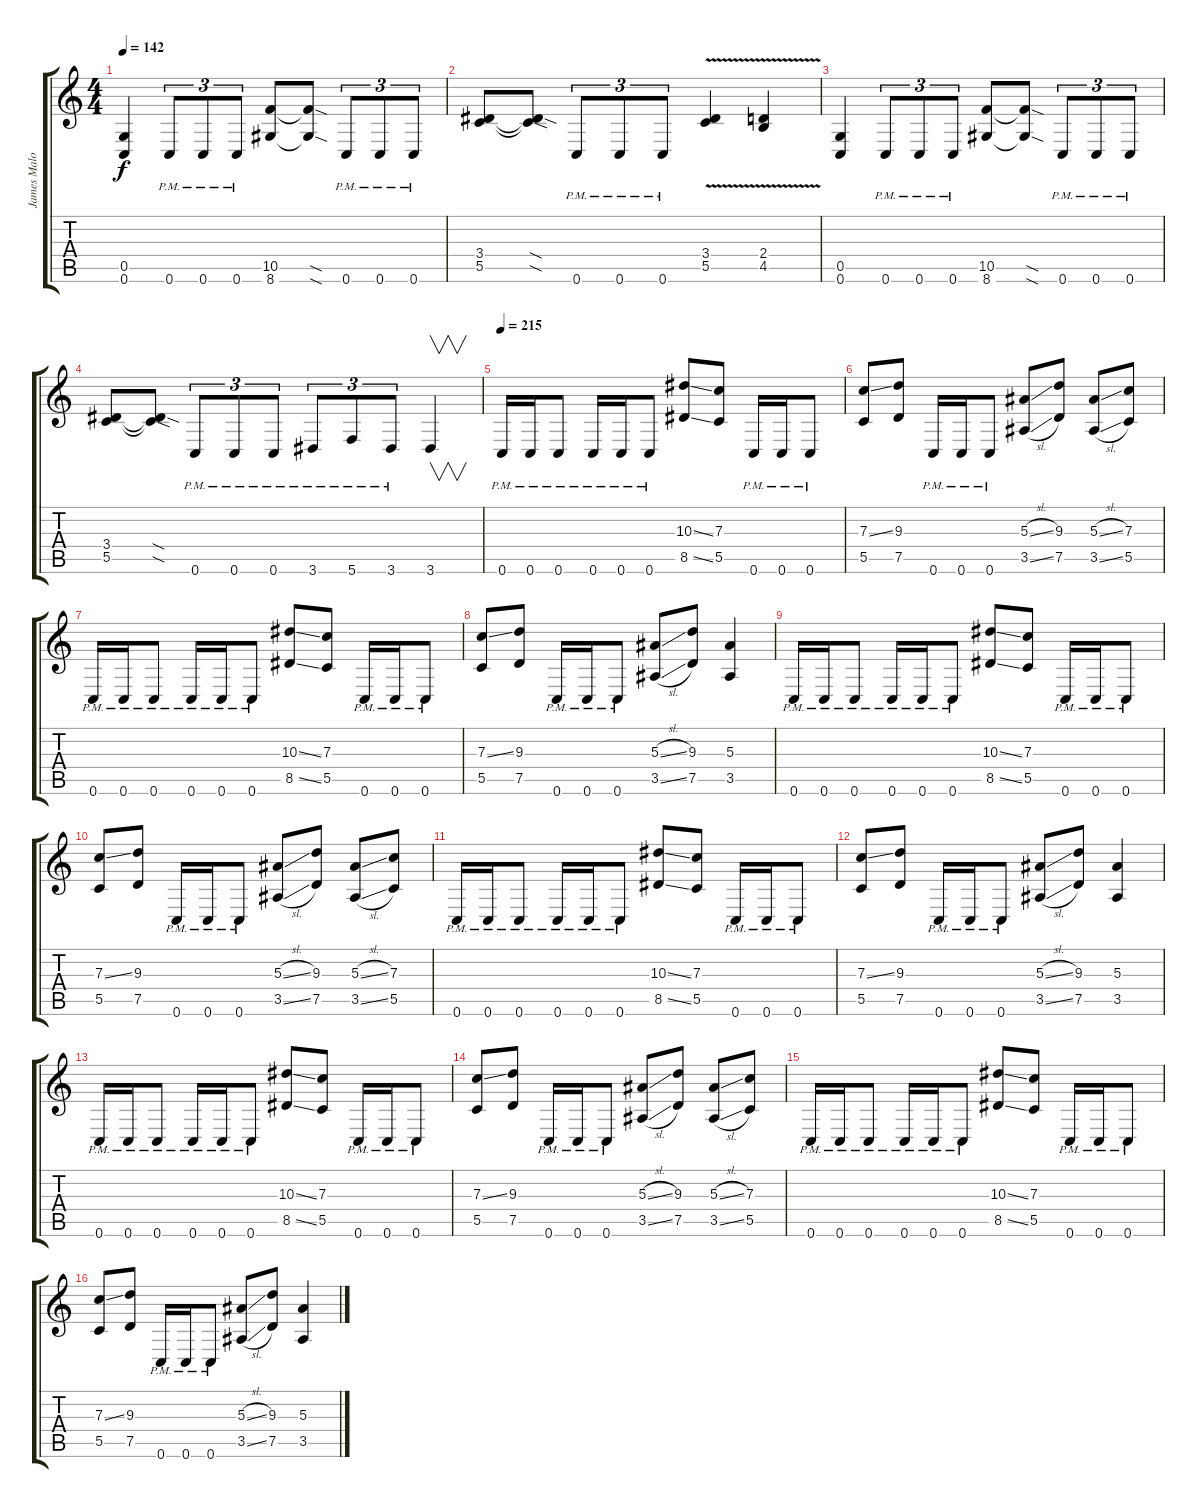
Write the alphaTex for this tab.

\track ("James Malone Rhythm/Solo" "James Malo") {instrument distortionguitar}
\staff {score tabs}
\tuning (D4 A3 F3 C3 G2 C2) {hide}
\ts (4 4)
\tempo 142
\clef g2
\ks c
(0.5 0.6).4{dy f instrument distortionguitar} 0.6{pm}.8{tu (3 2)} 0.6{pm}.8{tu (3 2)} 0.6{pm}.8{tu (3 2)} (10.5 8.6).8 (10.5{sod t} 8.6{sod t}).8 0.6{pm}.8{tu (3 2)} 0.6{pm}.8{tu (3 2)} 0.6{pm}.8{tu (3 2)} |
(3.4 5.5).8 (3.4{sod t} 5.5{sod t}).8 0.6{pm}.8{tu (3 2)} 0.6{pm}.8{tu (3 2)} 0.6{pm}.8{tu (3 2)} (3.4{v} 5.5{v}).4 (2.4{v} 4.5{v}).4 |
(0.5 0.6).4 0.6{pm}.8{tu (3 2)} 0.6{pm}.8{tu (3 2)} 0.6{pm}.8{tu (3 2)} (10.5 8.6).8 (10.5{sod t} 8.6{sod t}).8 0.6{pm}.8{tu (3 2)} 0.6{pm}.8{tu (3 2)} 0.6{pm}.8{tu (3 2)} |
(3.4 5.5).8 (3.4{sod t} 5.5{sod t}).8 0.6{pm}.8{tu (3 2)} 0.6{pm}.8{tu (3 2)} 0.6{pm}.8{tu (3 2)} 3.6{pm}.8{tu (3 2)} 5.6{pm}.8{tu (3 2)} 3.6{pm}.8{tu (3 2)} 3.6.4{v instrument guitarharmonics} |
\tempo 215
0.6{pm}.16{instrument distortionguitar} 0.6{pm}.16 0.6{pm}.8 0.6{pm}.16 0.6{pm}.16 0.6{pm}.8 (10.3{ss} 8.5{ss}).8 (7.3 5.5).8 0.6{pm}.16 0.6{pm}.16 0.6{pm}.8 |
(7.3{ss} 5.5).8 (9.3 7.5).8 0.6{pm}.16 0.6{pm}.16 0.6{pm}.8 (5.3{sl} 3.5{sl}).8 (9.3 7.5).8 (5.3{sl} 3.5{sl}).8 (7.3 5.5).8 |
0.6{pm}.16 0.6{pm}.16 0.6{pm}.8 0.6{pm}.16 0.6{pm}.16 0.6{pm}.8 (10.3{ss} 8.5{ss}).8 (7.3 5.5).8 0.6{pm}.16 0.6{pm}.16 0.6{pm}.8 |
(7.3{ss} 5.5).8 (9.3 7.5).8 0.6{pm}.16 0.6{pm}.16 0.6{pm}.8 (5.3{sl} 3.5{sl}).8 (9.3 7.5).8 (5.3 3.5).4 |
0.6{pm}.16 0.6{pm}.16 0.6{pm}.8 0.6{pm}.16 0.6{pm}.16 0.6{pm}.8 (10.3{ss} 8.5{ss}).8 (7.3 5.5).8 0.6{pm}.16 0.6{pm}.16 0.6{pm}.8 |
(7.3{ss} 5.5).8 (9.3 7.5).8 0.6{pm}.16 0.6{pm}.16 0.6{pm}.8 (5.3{sl} 3.5{sl}).8 (9.3 7.5).8 (5.3{sl} 3.5{sl}).8 (7.3 5.5).8 |
0.6{pm}.16 0.6{pm}.16 0.6{pm}.8 0.6{pm}.16 0.6{pm}.16 0.6{pm}.8 (10.3{ss} 8.5{ss}).8 (7.3 5.5).8 0.6{pm}.16 0.6{pm}.16 0.6{pm}.8 |
(7.3{ss} 5.5).8 (9.3 7.5).8 0.6{pm}.16 0.6{pm}.16 0.6{pm}.8 (5.3{sl} 3.5{sl}).8 (9.3 7.5).8 (5.3 3.5).4 |
0.6{pm}.16 0.6{pm}.16 0.6{pm}.8 0.6{pm}.16 0.6{pm}.16 0.6{pm}.8 (10.3{ss} 8.5{ss}).8 (7.3 5.5).8 0.6{pm}.16 0.6{pm}.16 0.6{pm}.8 |
(7.3{ss} 5.5).8 (9.3 7.5).8 0.6{pm}.16 0.6{pm}.16 0.6{pm}.8 (5.3{sl} 3.5{sl}).8 (9.3 7.5).8 (5.3{sl} 3.5{sl}).8 (7.3 5.5).8 |
0.6{pm}.16 0.6{pm}.16 0.6{pm}.8 0.6{pm}.16 0.6{pm}.16 0.6{pm}.8 (10.3{ss} 8.5{ss}).8 (7.3 5.5).8 0.6{pm}.16 0.6{pm}.16 0.6{pm}.8 |
(7.3{ss} 5.5).8 (9.3 7.5).8 0.6{pm}.16 0.6{pm}.16 0.6{pm}.8 (5.3{sl} 3.5{sl}).8 (9.3 7.5).8 (5.3 3.5).4
